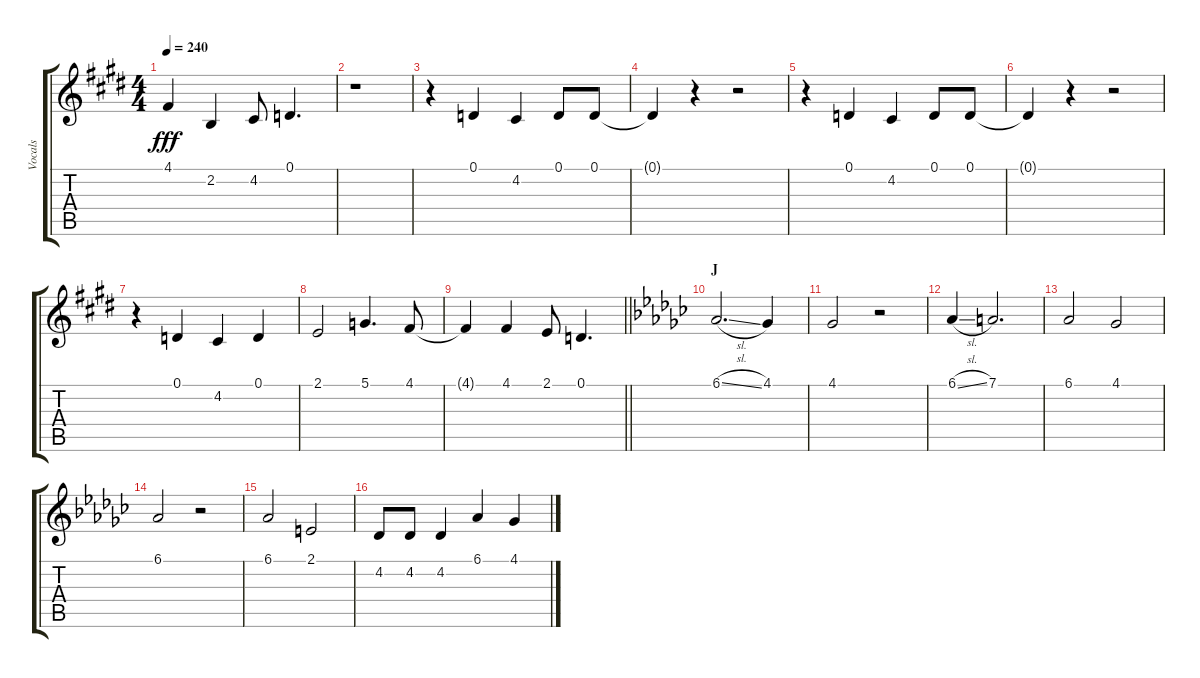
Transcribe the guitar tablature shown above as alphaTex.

\track ("Vocals" "Vocals") {instrument voiceoohs}
\staff {score tabs}
\tuning (D4 A3 F3 C3 G2 D2) {hide}
\ts (4 4)
\tempo 240
\clef g2
\ks e
4.1{t}.4{dy fff} 2.2.4 4.2.8 0.1.4{d} |
r.1 |
r.4 0.1.4 4.2.4 0.1.8 0.1.8 |
0.1{t}.4 r.4 r.2 |
r.4 0.1.4 4.2.4 0.1.8 0.1.8 |
0.1{t}.4 r.4 r.2 |
r.4 0.1.4 4.2.4 0.1.4 |
2.1.2 5.1.4{d} 4.1.8 |
\barLineRight lightlight
4.1{t}.4 4.1.4 2.1.8 0.1.4{d} |
\section ("" "J")
\ks gb
6.1{sl}.2{d} 4.1.4 |
4.1.2 r.2 |
6.1{sl}.4 7.1.2{d} |
6.1.2 4.1.2 |
6.1.2 r.2 |
6.1.2 2.1.2 |
4.2.8 4.2.8 4.2.4 6.1.4 4.1.4
